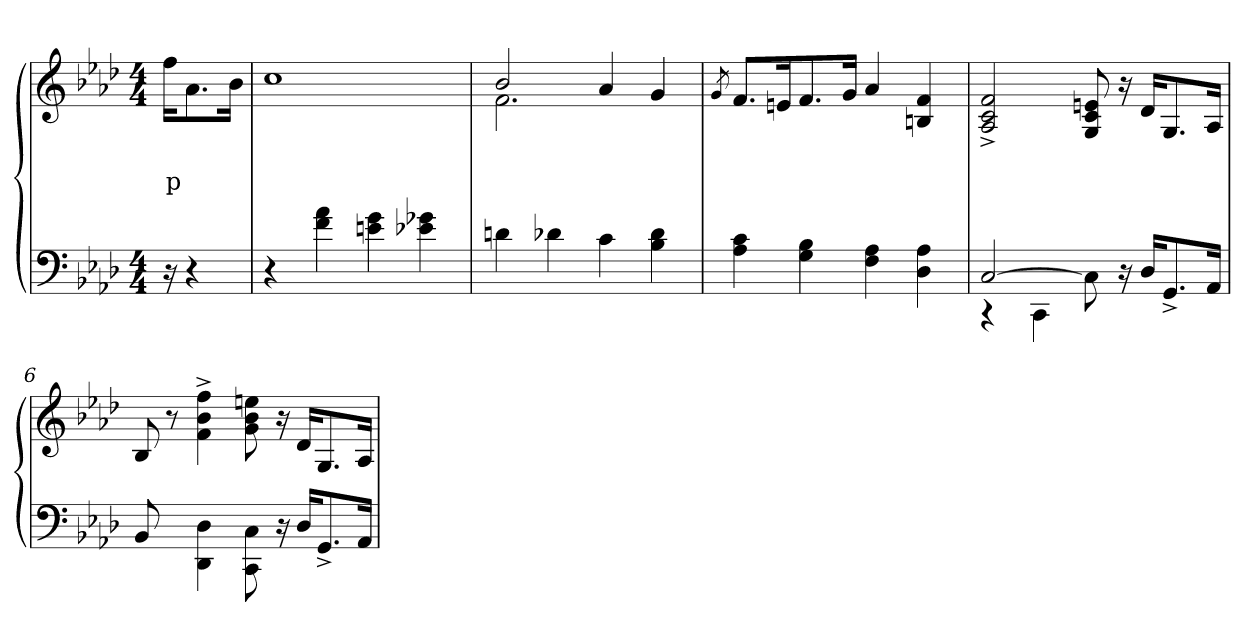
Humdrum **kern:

**kern	**kern	**text	**text
*part2	*part1	*part1	*part1
*staff2	*staff1	*staff1	*staff1
*clefF4	*clefG2	*	*
*k[b-e-a-d-]	*k[b-e-a-d-]	*	*
*M4/4	*M4/4	*	*
=1	=1	=1	=1
16r	16ffKL	.	p
4r	8.a-	.	.
.	16b-Jk	.	.
=2	=2	=2	=2
4r	1cc	.	.
4a- 4f	.	.	.
4g 4en	.	.	.
4g-X\ 4e-X\	.	.	.
=3	=3	=3	=3
*	*^	*	*
4dn	2b-	2.f	.	.
4d-X\	.	.	.	.
4c	4a-	.	.	.
4d- 4B-	4g	4ryy	.	.
*	*v	*v	*	*
=4	=4	=4	=4
.	8qg/	.	.
4c 4A-	8.fL	.	.
.	16en	.	.
4B- 4G	8.f	.	.
.	16gJk	.	.
4A- 4F	4a-	.	.
4A- 4D-	4f 4Bn	.	.
=5	=5	=5	=5
*^	*	*	*
[2C	4r	2f^> 2c^> 2A-^>	.	.
.	4CC	.	.	.
2ryy	8C\]	8en 8c 8G	.	.
.	16r	16r	.	.
.	16D-KL	16d-\KL	.	.
.	8.GG^>	8.G/	.	.
.	16AA-Jk	16A-/Jk	.	.
*v	*v	*	*	*
=6	=6	=6	=6
8BB-	8B-	.	.
8ryy	8r	.	.
4D-\ 4DD-\	4ff^> 4b-^> 4f^>	.	.
8C\ 8CC\	8een 8b- 8g	.	.
16r	16r	.	p
16D-KL	16d-KL	.	.
8.GG^>	8.G	.	.
16AA-Jk	16A-Jk	.	.
=	=	=	=
*-	*-	*-	*-
